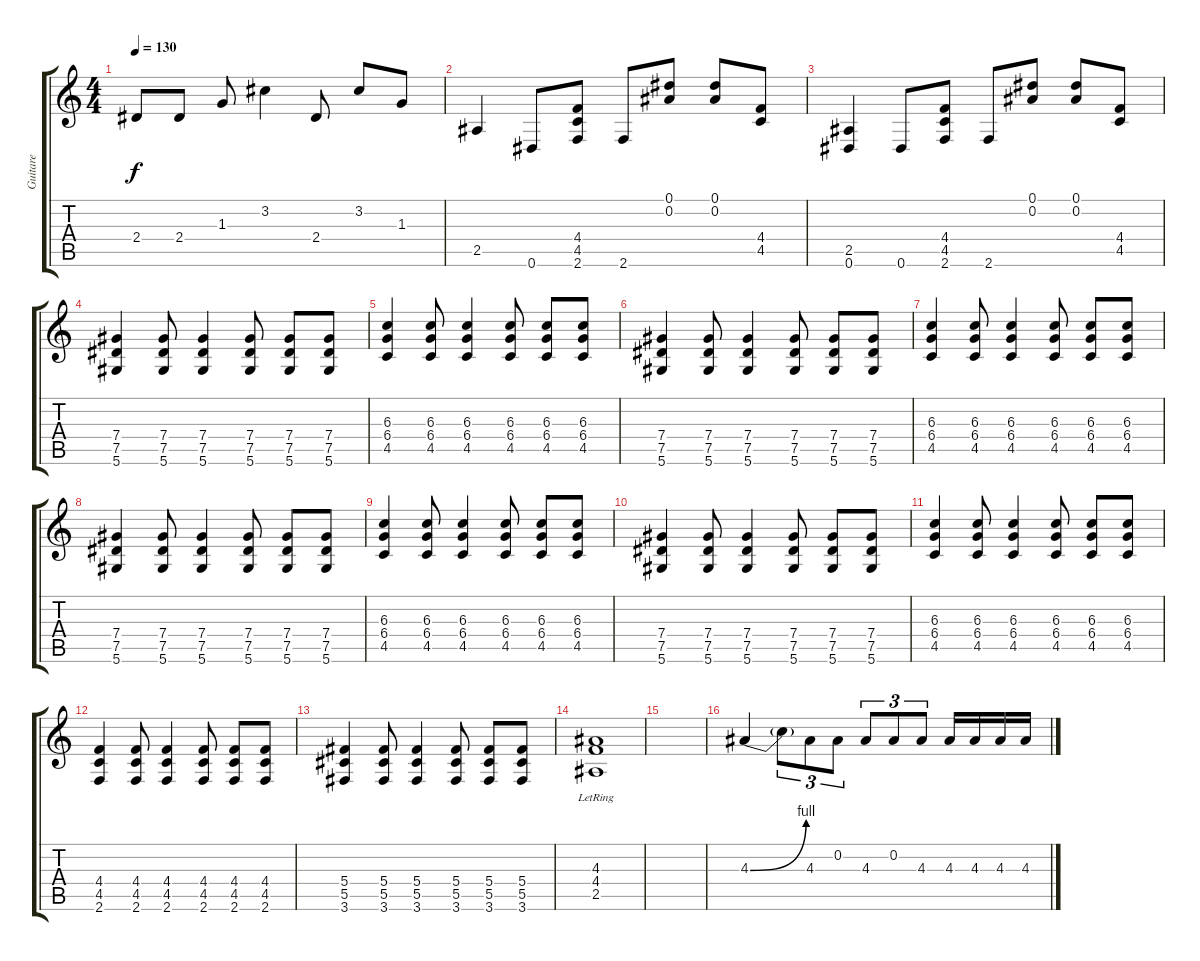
\track ("Guitare" "Guitare") {instrument overdrivenguitar}
\staff {score tabs}
\tuning (Eb4 Bb3 Gb3 Db3 Ab2 Eb2) {hide}
\ts (4 4)
\tempo 130
\clef g2
\ks c
2.4.8{dy f} 2.4.8 1.3.8 3.2.4 2.4.8 3.2.8 1.3.8 |
2.5.4 0.6.8 (4.4 4.5 2.6).8 2.6.8 (0.1 0.2).8 (0.1 0.2).8 (4.4 4.5).8 |
(2.5 0.6).4 0.6.8 (4.4 4.5 2.6).8 2.6.8 (0.1 0.2).8 (0.1 0.2).8 (4.4 4.5).8 |
(7.4 7.5 5.6).4 (7.4 7.5 5.6).8 (7.4 7.5 5.6).4 (7.4 7.5 5.6).8 (7.4 7.5 5.6).8 (7.4 7.5 5.6).8 |
(6.3 6.4 4.5).4 (6.3 6.4 4.5).8 (6.3 6.4 4.5).4 (6.3 6.4 4.5).8 (6.3 6.4 4.5).8 (6.3 6.4 4.5).8 |
(7.4 7.5 5.6).4 (7.4 7.5 5.6).8 (7.4 7.5 5.6).4 (7.4 7.5 5.6).8 (7.4 7.5 5.6).8 (7.4 7.5 5.6).8 |
(6.3 6.4 4.5).4 (6.3 6.4 4.5).8 (6.3 6.4 4.5).4 (6.3 6.4 4.5).8 (6.3 6.4 4.5).8 (6.3 6.4 4.5).8 |
(7.4 7.5 5.6).4 (7.4 7.5 5.6).8 (7.4 7.5 5.6).4 (7.4 7.5 5.6).8 (7.4 7.5 5.6).8 (7.4 7.5 5.6).8 |
(6.3 6.4 4.5).4 (6.3 6.4 4.5).8 (6.3 6.4 4.5).4 (6.3 6.4 4.5).8 (6.3 6.4 4.5).8 (6.3 6.4 4.5).8 |
(7.4 7.5 5.6).4 (7.4 7.5 5.6).8 (7.4 7.5 5.6).4 (7.4 7.5 5.6).8 (7.4 7.5 5.6).8 (7.4 7.5 5.6).8 |
(6.3 6.4 4.5).4 (6.3 6.4 4.5).8 (6.3 6.4 4.5).4 (6.3 6.4 4.5).8 (6.3 6.4 4.5).8 (6.3 6.4 4.5).8 |
(4.4 4.5 2.6).4 (4.4 4.5 2.6).8 (4.4 4.5 2.6).4 (4.4 4.5 2.6).8 (4.4 4.5 2.6).8 (4.4 4.5 2.6).8 |
(5.4 5.5 3.6).4 (5.4 5.5 3.6).8 (5.4 5.5 3.6).4 (5.4 5.5 3.6).8 (5.4 5.5 3.6).8 (5.4 5.5 3.6).8 |
(4.3{lr} 4.4{lr} 2.5{lr}).1 |
|
4.3{be (bend 0 0 60 4)}.4 4.3{t}.8{tu (3 2)} 4.3.8{tu (3 2)} 0.2.8{tu (3 2)} 4.3.8{tu (3 2)} 0.2.8{tu (3 2)} 4.3.8{tu (3 2)} 4.3.16 4.3.16 4.3.16 4.3.16
